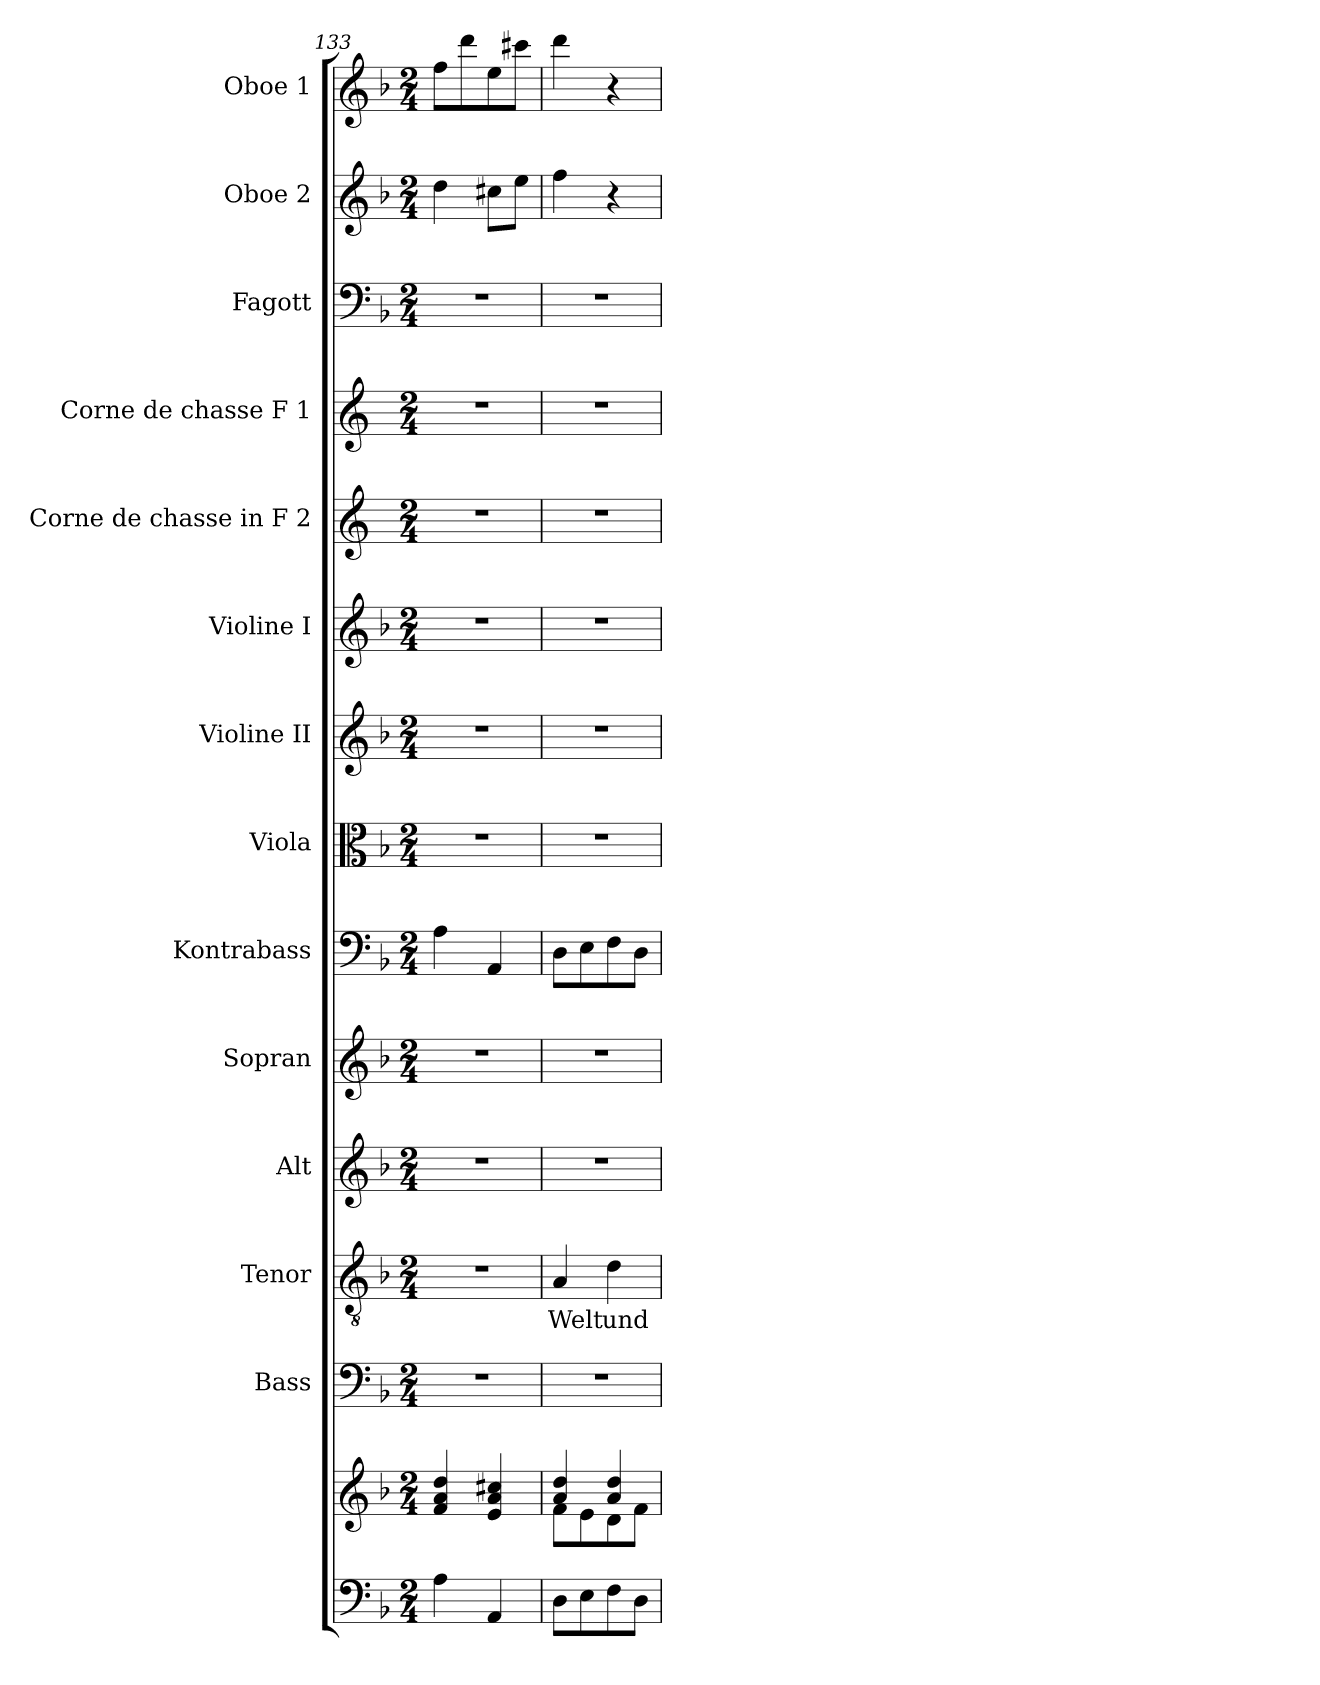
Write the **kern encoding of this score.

**kern	**kern	**kern	**kern	**text	**kern	**kern	**kern	**kern	**kern	**kern	**kern	**kern	**kern	**kern	**kern
*part14	*part14	*part13	*part12	*part12	*part11	*part10	*part9	*part8	*part7	*part6	*part5	*part4	*part3	*part2	*part1
*staff15	*staff14	*staff13	*staff12	*staff12	*staff11	*staff10	*staff9	*staff8	*staff7	*staff6	*staff5	*staff4	*staff3	*staff2	*staff1
*	*	*I"Bass	*I"Tenor	*	*I"Alt	*I"Sopran	*I"Kontrabass	*I"Viola	*I"Violine II	*I"Violine I	*I"Corne de chasse in F 2	*I"Corne de chasse F 1	*I"Fagott	*I"Oboe 2	*I"Oboe 1
*	*	*I'B.	*I'T.	*	*I'A.	*I'S.	*I'Kb.	*I'Vla.	*I'Vl. II	*I'Vl. I	*	*	*I'Fg.	*I'Ob. 2	*I'Ob. 1
*clefF4	*clefG2	*clefF4	*clefGv2	*	*clefG2	*clefG2	*clefF4	*clefC3	*clefG2	*clefG2	*clefG2	*clefG2	*clefF4	*clefG2	*clefG2
*	*	*	*	*	*	*	*ITrd7c12	*	*	*	*ITrd4c7	*ITrd4c7	*	*	*
*k[b-]	*k[b-]	*k[b-]	*k[b-]	*	*k[b-]	*k[b-]	*k[b-]	*k[b-]	*k[b-]	*k[b-]	*k[b-]	*k[b-]	*k[b-]	*k[b-]	*k[b-]
*F:	*F:	*F:	*F:	*	*F:	*F:	*F:	*F:	*F:	*F:	*F:	*F:	*F:	*F:	*F:
*M2/4	*M2/4	*M2/4	*M2/4	*	*M2/4	*M2/4	*M2/4	*M2/4	*M2/4	*M2/4	*M2/4	*M2/4	*M2/4	*M2/4	*M2/4
=133	=133	=133	=133	=133	=133	=133	=133	=133	=133	=133	=133	=133	=133	=133	=133
4A\	4f/ 4a/ 4dd/	2r	2r	.	2r	2r	4AA\	2r	2r	2r	2r	2r	2r	4dd\	8ff\L
.	.	.	.	.	.	.	.	.	.	.	.	.	.	.	8ddd\
4AA/	4e/ 4a/ 4cc#X/	.	.	.	.	.	4AAA/	.	.	.	.	.	.	8cc#X\L	8ee\
.	.	.	.	.	.	.	.	.	.	.	.	.	.	8ee\J	8ccc#X\J
=134	=134	=134	=134	=134	=134	=134	=134	=134	=134	=134	=134	=134	=134	=134	=134
*	*^	*	*	*	*	*	*	*	*	*	*	*	*	*	*
!	!	!	!	!	!LO:LY:b	!	!	!	!	!	!	!	!	!	!	!
8D\L	4a/ 4dd/	8f\L	2r	4A/	Welt	2r	2r	8DD\L	2r	2r	2r	2r	2r	2r	4ff\	4ddd\
8E\	.	8e\	.	.	.	.	.	8EE\	.	.	.	.	.	.	.	.
!	!	!	!	!	!LO:LY:b	!	!	!	!	!	!	!	!	!	!	!
8F\	4a/ 4dd/	8d\	.	4d\	und	.	.	8FF\	.	.	.	.	.	.	4r	4r
8D\J	.	8f\J	.	.	.	.	.	8DD\J	.	.	.	.	.	.	.	.
*	*v	*v	*	*	*	*	*	*	*	*	*	*	*	*	*	*
=	=	=	=	=	=	=	=	=	=	=	=	=	=	=	=
*-	*-	*-	*-	*-	*-	*-	*-	*-	*-	*-	*-	*-	*-	*-	*-
